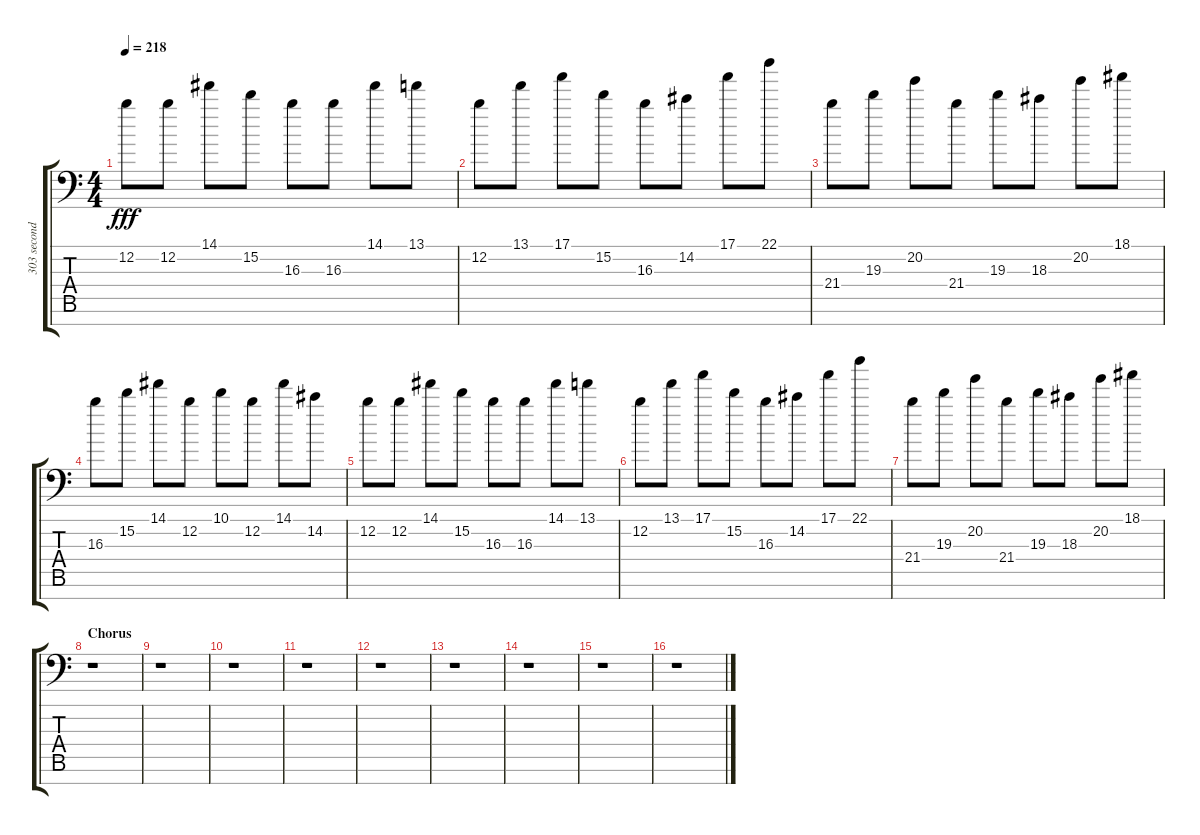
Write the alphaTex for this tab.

\track ("303 second" "303 second") {instrument synthbass2}
\staff {score tabs}
\tuning (E4 B3 G3 D3 A2 E2 C-1) {hide}
\ts (4 4)
\tempo 218
\clef f4
\ks c
12.2.8{dy fff} 12.2.8 14.1.8 15.2.8 16.3.8 16.3.8 14.1.8 13.1.8 |
12.2.8 13.1.8 17.1.8 15.2.8 16.3.8 14.2.8 17.1.8 22.1.8 |
21.4.8 19.3.8 20.2.8 21.4.8 19.3.8 18.3.8 20.2.8 18.1.8 |
16.3.8 15.2.8 14.1.8 12.2.8 10.1.8 12.2.8 14.1.8 14.2.8 |
12.2.8 12.2.8 14.1.8 15.2.8 16.3.8 16.3.8 14.1.8 13.1.8 |
12.2.8 13.1.8 17.1.8 15.2.8 16.3.8 14.2.8 17.1.8 22.1.8 |
21.4.8 19.3.8 20.2.8 21.4.8 19.3.8 18.3.8 20.2.8 18.1.8 |
\section ("" "Chorus")
r.1 |
r.1 |
r.1 |
r.1 |
r.1 |
r.1 |
r.1 |
r.1 |
r.1
